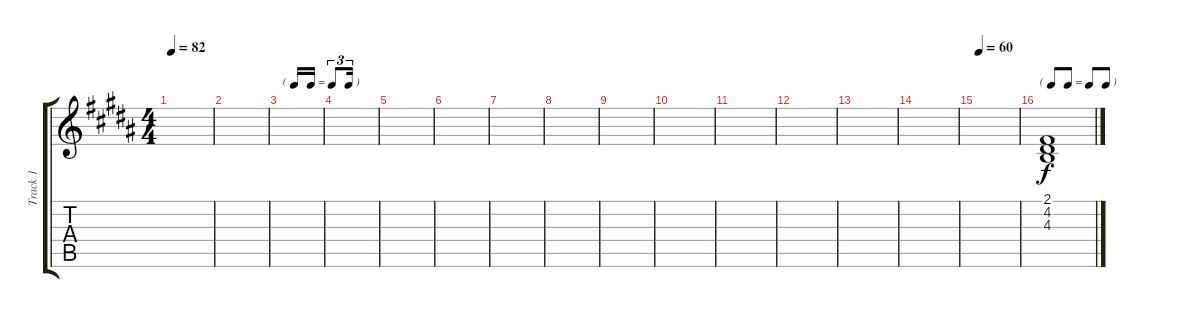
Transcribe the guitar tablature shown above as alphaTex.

\track ("Track 1" "Track 1") {instrument stringensemble1}
\staff {score tabs}
\tuning (E4 B3 G3 D3 A2 E2) {hide}
\ts (4 4)
\tempo 82
\clef g2
\ks b
|
|
\tf triplet16th
|
|
|
|
|
|
|
|
|
|
|
|
\tempo (60 0.03125)
|
\tf none
(2.1 4.2 4.3).1
